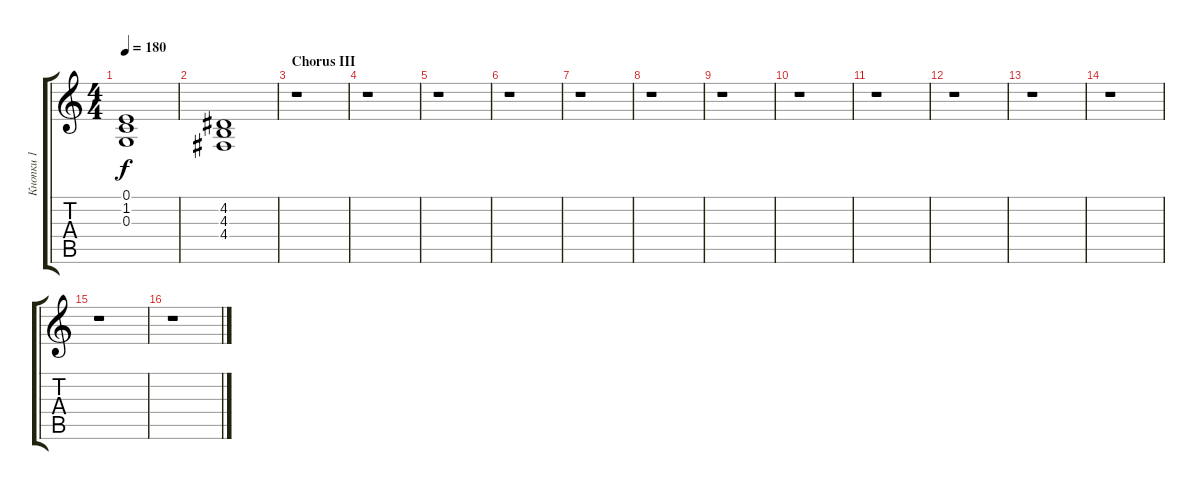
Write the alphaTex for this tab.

\track ("Кнопки 1" "Кнопки 1") {instrument stringensemble2}
\staff {score tabs}
\tuning (E4 B3 G3 D3 A2 E2) {hide}
\ts (4 4)
\tempo 180
\clef g2
\ks c
(0.1 1.2 0.3).1{dy f} |
(4.2 4.3 4.4).1 |
\section ("" "Chorus III")
r.1 |
r.1 |
r.1 |
r.1 |
r.1 |
r.1 |
r.1 |
r.1 |
r.1 |
r.1 |
r.1 |
r.1 |
r.1 |
r.1
